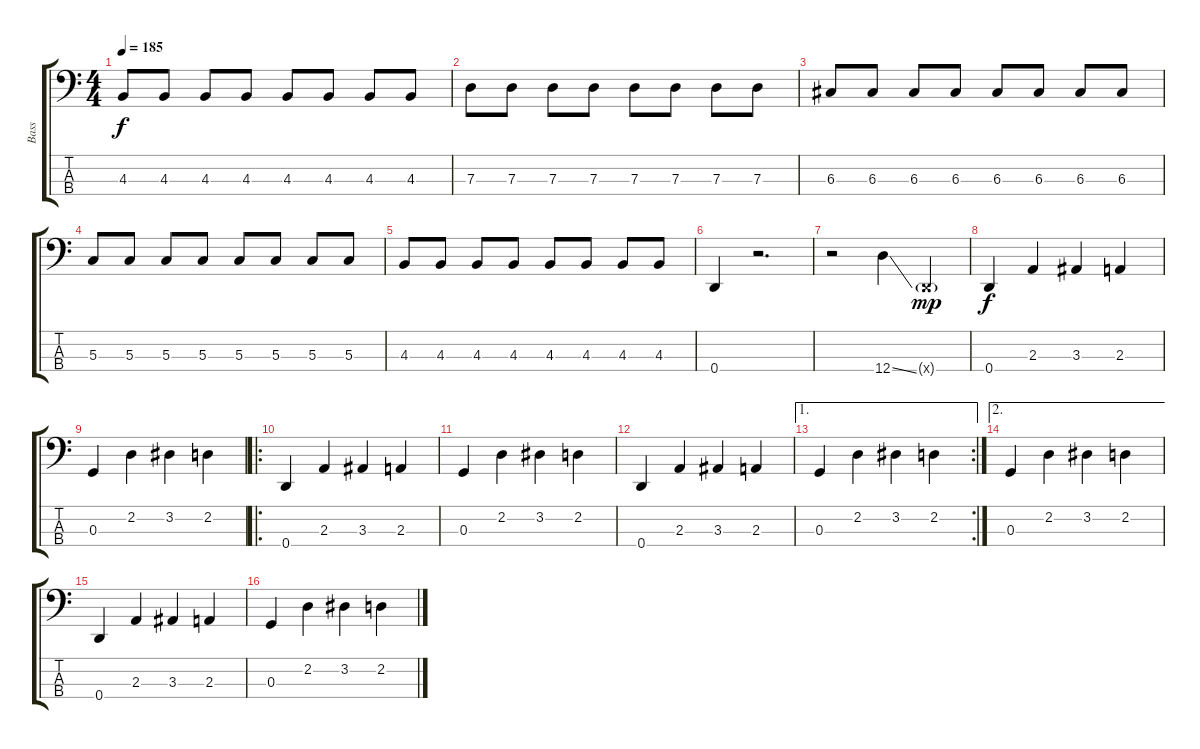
\track ("Bass" "Bass") {instrument electricbasspick}
\staff {score tabs}
\tuning (F2 C2 G1 D1) {hide}
\ts (4 4)
\tempo 185
\clef f4
\ks c
4.3.8{dy f} 4.3.8 4.3.8 4.3.8 4.3.8 4.3.8 4.3.8 4.3.8 |
7.3.8 7.3.8 7.3.8 7.3.8 7.3.8 7.3.8 7.3.8 7.3.8 |
6.3.8 6.3.8 6.3.8 6.3.8 6.3.8 6.3.8 6.3.8 6.3.8 |
5.3.8 5.3.8 5.3.8 5.3.8 5.3.8 5.3.8 5.3.8 5.3.8 |
4.3.8 4.3.8 4.3.8 4.3.8 4.3.8 4.3.8 4.3.8 4.3.8 |
0.4.4 r.2{d} |
r.2 12.4{ss}.4 0.4{g x}.4{dy mp} |
0.4.4{dy f} 2.3.4 3.3.4 2.3.4 |
0.3.4 2.2.4 3.2.4 2.2.4 |
\ro
0.4.4 2.3.4 3.3.4 2.3.4 |
0.3.4 2.2.4 3.2.4 2.2.4 |
0.4.4 2.3.4 3.3.4 2.3.4 |
\ae 1
\rc 2
0.3.4 2.2.4 3.2.4 2.2.4 |
\ae 2
0.3.4 2.2.4 3.2.4 2.2.4 |
0.4.4 2.3.4 3.3.4 2.3.4 |
0.3.4 2.2.4 3.2.4 2.2.4
